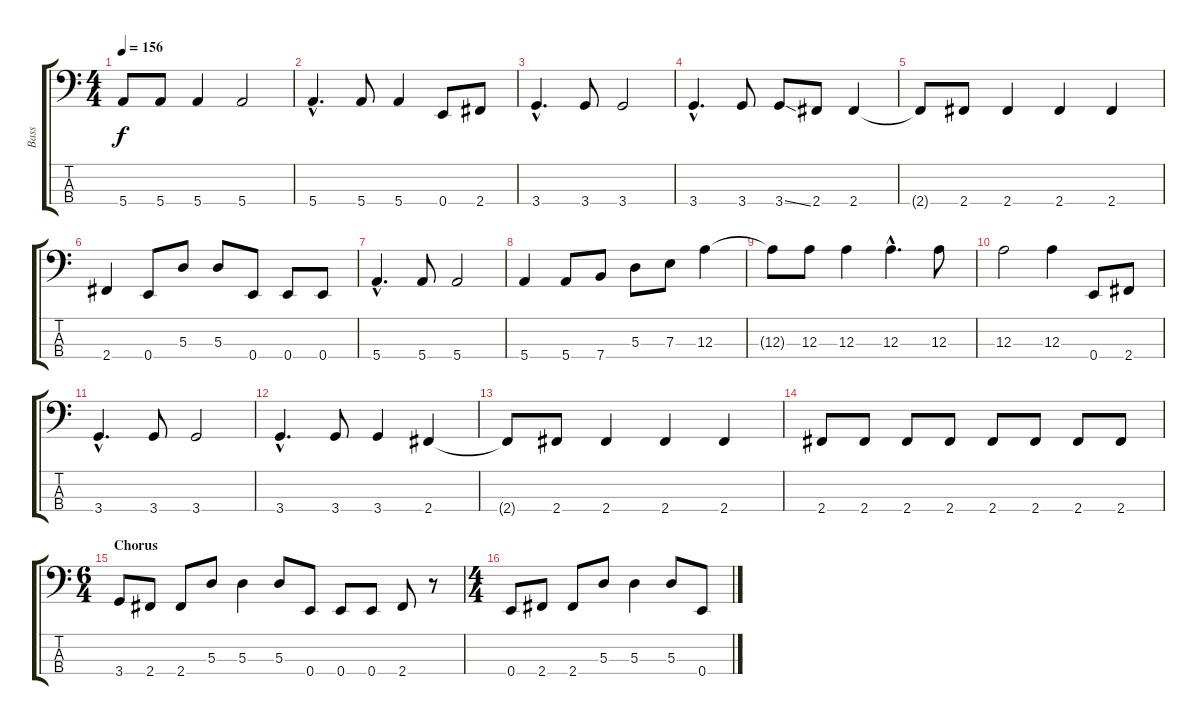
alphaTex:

\track ("Bass" "Bass") {instrument electricbassfinger}
\staff {score tabs}
\tuning (G2 D2 A1 E1) {hide}
\ts (4 4)
\tempo 156
\clef f4
\ks c
5.4{t}.8{dy f} 5.4.8 5.4.4 5.4.2 |
5.4{hac}.4{d} 5.4.8 5.4.4 0.4.8 2.4.8 |
3.4{hac}.4{d} 3.4.8 3.4.2 |
3.4{hac}.4{d} 3.4.8 3.4{ss}.8 2.4.8 2.4.4 |
2.4{t}.8 2.4.8 2.4.4 2.4.4 2.4.4 |
2.4.4 0.4.8 5.3.8 5.3.8 0.4.8 0.4.8 0.4.8 |
5.4{hac}.4{d} 5.4.8 5.4.2 |
5.4.4 5.4.8 7.4.8 5.3.8 7.3.8 12.3.4 |
12.3{t}.8 12.3.8 12.3.4 12.3{hac}.4{d} 12.3.8 |
12.3.2 12.3.4 0.4.8 2.4.8 |
3.4{hac}.4{d} 3.4.8 3.4.2 |
3.4{hac}.4{d} 3.4.8 3.4.4 2.4.4 |
2.4{t}.8 2.4.8 2.4.4 2.4.4 2.4.4 |
2.4.8 2.4.8 2.4.8 2.4.8 2.4.8 2.4.8 2.4.8 2.4.8 |
\ts (6 4)
\section ("" "Chorus")
3.4.8 2.4.8 2.4.8 5.3.8 5.3.4 5.3.8 0.4.8 0.4.8 0.4.8 2.4.8 r.8 |
\ts (4 4)
0.4.8 2.4.8 2.4.8 5.3.8 5.3.4 5.3.8 0.4.8
